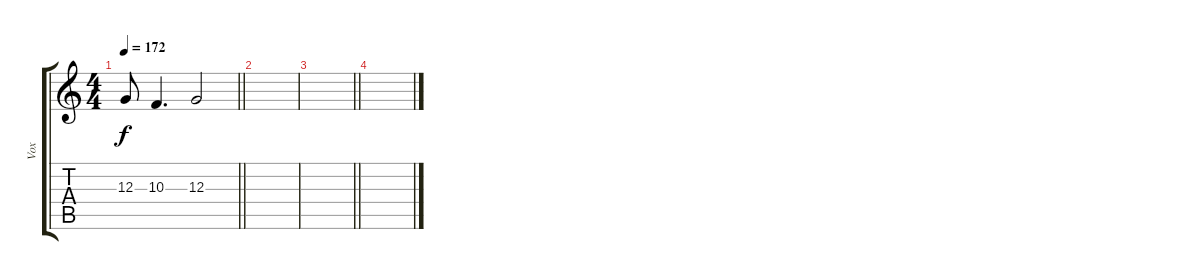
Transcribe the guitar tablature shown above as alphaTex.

\track ("Vox" "Vox") {instrument viola}
\staff {score tabs}
\tuning (E4 B3 G3 D3 A2 E2) {hide}
\ts (4 4)
\tempo 172
\clef g2
\barLineRight lightlight
\ks c
12.3{t}.8{dy f} 10.3.4{d} 12.3.2 |
\section ("" " ")
|
\barLineRight lightlight
|
\section ("" " ")
